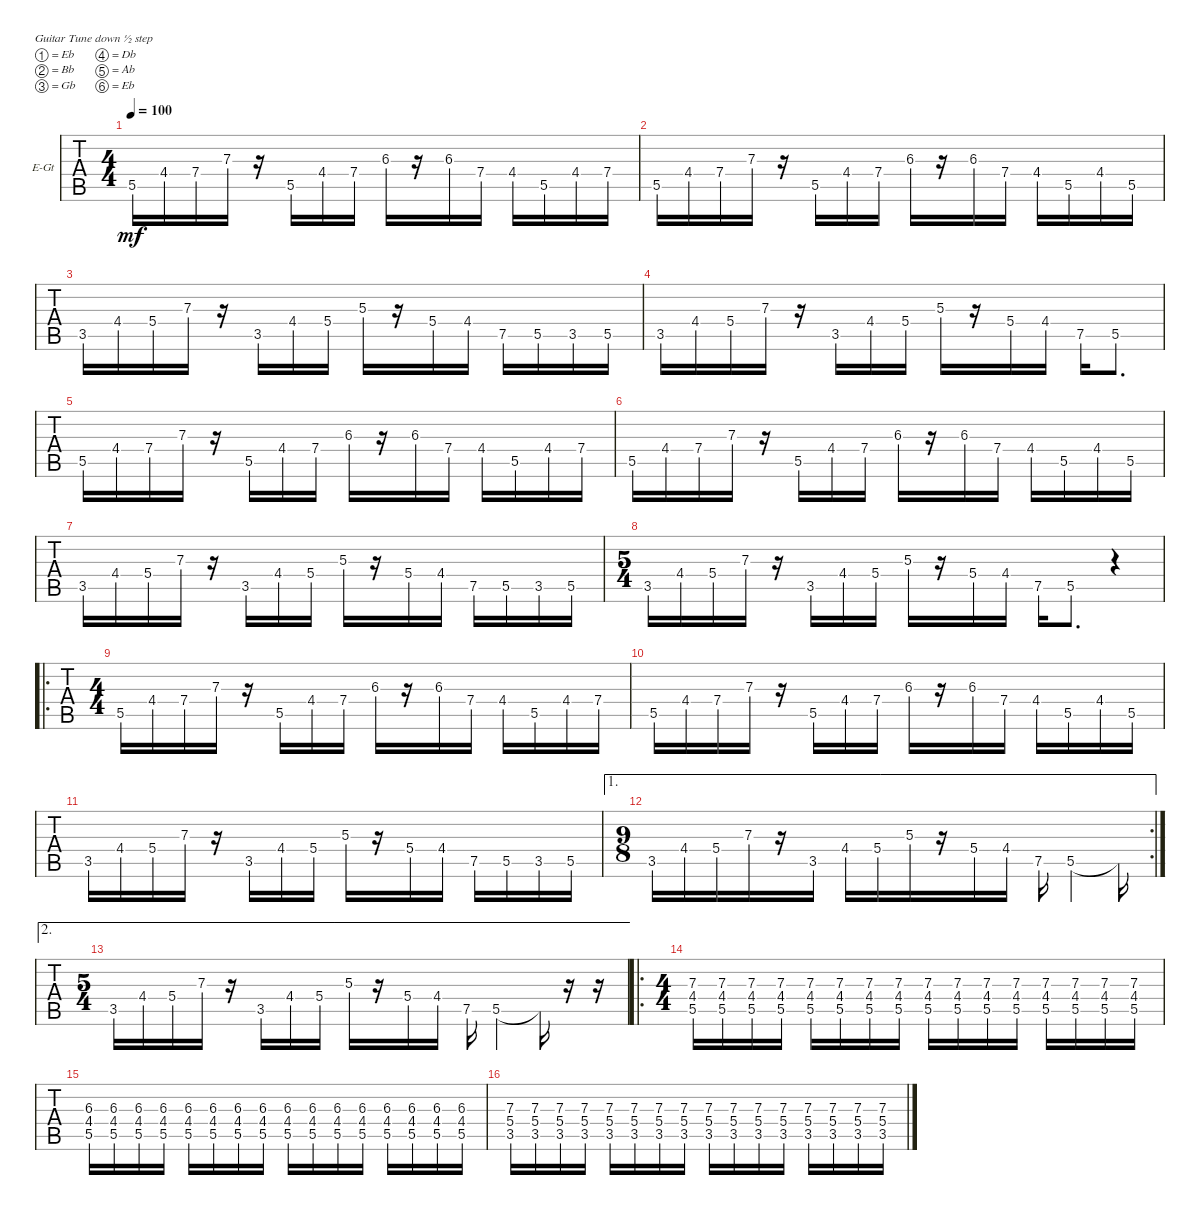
\defaultSystemsLayout 4
\bracketExtendMode groupsimilarinstruments
\firstSystemTrackNameOrientation horizontal
\otherSystemsTrackNameOrientation horizontal
\track ("Electric Guitar" "E-Gt") {instrument distortionguitar}
\staff {tabs}
\tuning (Eb4 Bb3 Gb3 Db3 Ab2 Eb2)
\ts (4 4)
\tempo 100
\clef g2
\ks c
5.5.16{dy mf instrument distortionguitar} 4.4.16 7.4.16 7.3.16 r.16 5.5.16 4.4.16 7.4.16 6.3.16 r.16 6.3.16 7.4.16 4.4.16 5.5.16 4.4.16 7.4.16 |
5.5.16 4.4.16 7.4.16 7.3.16 r.16 5.5.16 4.4.16 7.4.16 6.3.16 r.16 6.3.16 7.4.16 4.4.16 5.5.16 4.4.16 5.5.16 |
3.5.16 4.4.16 5.4.16 7.3.16 r.16 3.5.16 4.4.16 5.4.16 5.3.16 r.16 5.4.16 4.4.16 7.5.16 5.5.16 3.5.16 5.5.16 |
3.5.16 4.4.16 5.4.16 7.3.16 r.16 3.5.16 4.4.16 5.4.16 5.3.16 r.16 5.4.16 4.4.16 7.5.16 5.5.8{d} |
5.5.16 4.4.16 7.4.16 7.3.16 r.16 5.5.16 4.4.16 7.4.16 6.3.16 r.16 6.3.16 7.4.16 4.4.16 5.5.16 4.4.16 7.4.16 |
5.5.16 4.4.16 7.4.16 7.3.16 r.16 5.5.16 4.4.16 7.4.16 6.3.16 r.16 6.3.16 7.4.16 4.4.16 5.5.16 4.4.16 5.5.16 |
3.5.16 4.4.16 5.4.16 7.3.16 r.16 3.5.16 4.4.16 5.4.16 5.3.16 r.16 5.4.16 4.4.16 7.5.16 5.5.16 3.5.16 5.5.16 |
\ts (5 4)
3.5.16 4.4.16 5.4.16 7.3.16 r.16 3.5.16 4.4.16 5.4.16 5.3.16 r.16 5.4.16 4.4.16 7.5.16 5.5.8{d} r.4 |
\ro
\ts (4 4)
5.5.16 4.4.16 7.4.16 7.3.16 r.16 5.5.16 4.4.16 7.4.16 6.3.16 r.16 6.3.16 7.4.16 4.4.16 5.5.16 4.4.16 7.4.16 |
5.5.16 4.4.16 7.4.16 7.3.16 r.16 5.5.16 4.4.16 7.4.16 6.3.16 r.16 6.3.16 7.4.16 4.4.16 5.5.16 4.4.16 5.5.16 |
3.5.16 4.4.16 5.4.16 7.3.16 r.16 3.5.16 4.4.16 5.4.16 5.3.16 r.16 5.4.16 4.4.16 7.5.16 5.5.16 3.5.16 5.5.16 |
\ae 1
\rc 2
\ts (9 8)
3.5.16 4.4.16 5.4.16 7.3.16 r.16 3.5.16 4.4.16 5.4.16 5.3.16 r.16 5.4.16 4.4.16 7.5.16 5.5.4 5.5{t}.16 |
\ae 2
\ts (5 4)
3.5.16 4.4.16 5.4.16 7.3.16 r.16 3.5.16 4.4.16 5.4.16 5.3.16 r.16 5.4.16 4.4.16 7.5.16 5.5.4 5.5{t}.16 r.16 r.16 |
\ro
\ts (4 4)
(5.5 4.4 7.3).16 (5.5 4.4 7.3).16 (5.5 4.4 7.3).16 (5.5 4.4 7.3).16 (5.5 4.4 7.3).16 (5.5 4.4 7.3).16 (5.5 4.4 7.3).16 (5.5 4.4 7.3).16 (5.5 4.4 7.3).16 (5.5 4.4 7.3).16 (5.5 4.4 7.3).16 (5.5 4.4 7.3).16 (5.5 4.4 7.3).16 (5.5 4.4 7.3).16 (5.5 4.4 7.3).16 (5.5 4.4 7.3).16 |
(5.5 4.4 6.3).16 (5.5 4.4 6.3).16 (5.5 4.4 6.3).16 (5.5 4.4 6.3).16 (5.5 4.4 6.3).16 (5.5 4.4 6.3).16 (5.5 4.4 6.3).16 (5.5 4.4 6.3).16 (5.5 4.4 6.3).16 (5.5 4.4 6.3).16 (5.5 4.4 6.3).16 (5.5 4.4 6.3).16 (5.5 4.4 6.3).16 (5.5 4.4 6.3).16 (5.5 4.4 6.3).16 (5.5 4.4 6.3).16 |
(3.5 5.4 7.3).16 (3.5 5.4 7.3).16 (3.5 5.4 7.3).16 (3.5 5.4 7.3).16 (3.5 5.4 7.3).16 (3.5 5.4 7.3).16 (3.5 5.4 7.3).16 (3.5 5.4 7.3).16 (3.5 5.4 7.3).16 (3.5 5.4 7.3).16 (3.5 5.4 7.3).16 (3.5 5.4 7.3).16 (3.5 5.4 7.3).16 (3.5 5.4 7.3).16 (3.5 5.4 7.3).16 (3.5 5.4 7.3).16
